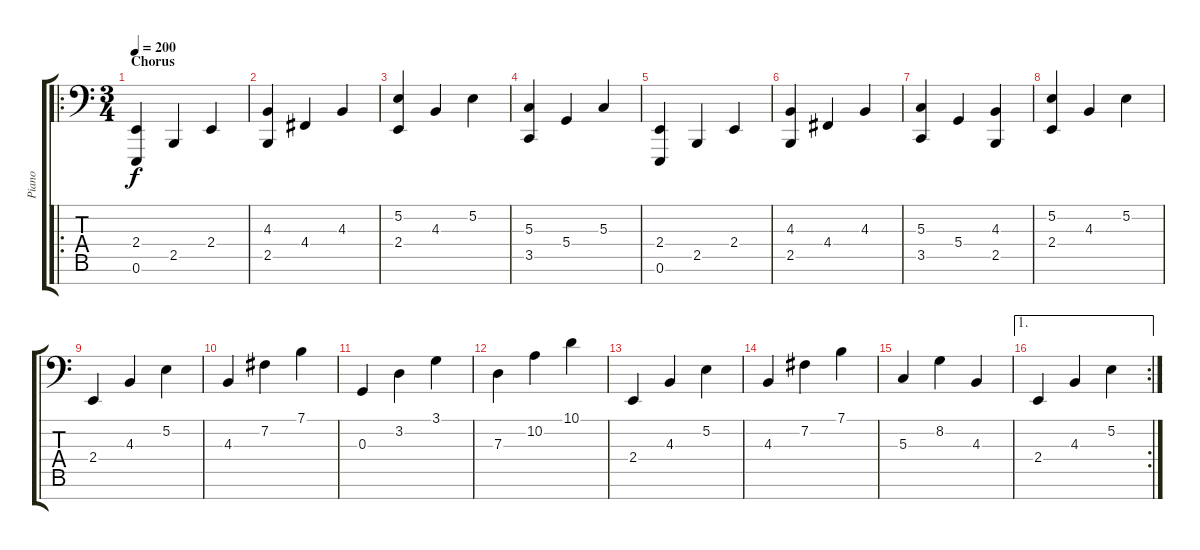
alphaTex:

\track ("Piano" "Piano") {instrument acousticgrandpiano}
\staff {score tabs}
\tuning (E3 B2 G2 D2 A1 E1 A0) {hide}
\ro
\ts (3 4)
\section ("" "Chorus")
\tempo 200
\clef f4
\ks c
(2.4 0.6).4{dy f} 2.5.4 2.4.4 |
(4.3 2.5).4 4.4.4 4.3.4 |
(5.2 2.4).4 4.3.4 5.2.4 |
(5.3 3.5).4 5.4.4 5.3.4 |
(2.4 0.6).4 2.5.4 2.4.4 |
(4.3 2.5).4 4.4.4 4.3.4 |
(5.3 3.5).4 5.4.4 (4.3 2.5).4 |
(5.2 2.4).4 4.3.4 5.2.4 |
2.4.4 4.3.4 5.2.4 |
4.3.4 7.2.4 7.1.4 |
0.3.4 3.2.4 3.1.4 |
7.3.4 10.2.4 10.1.4 |
2.4.4 4.3.4 5.2.4 |
4.3.4 7.2.4 7.1.4 |
5.3.4 8.2.4 4.3.4 |
\ae 1
\rc 2
2.4.4 4.3.4 5.2.4
